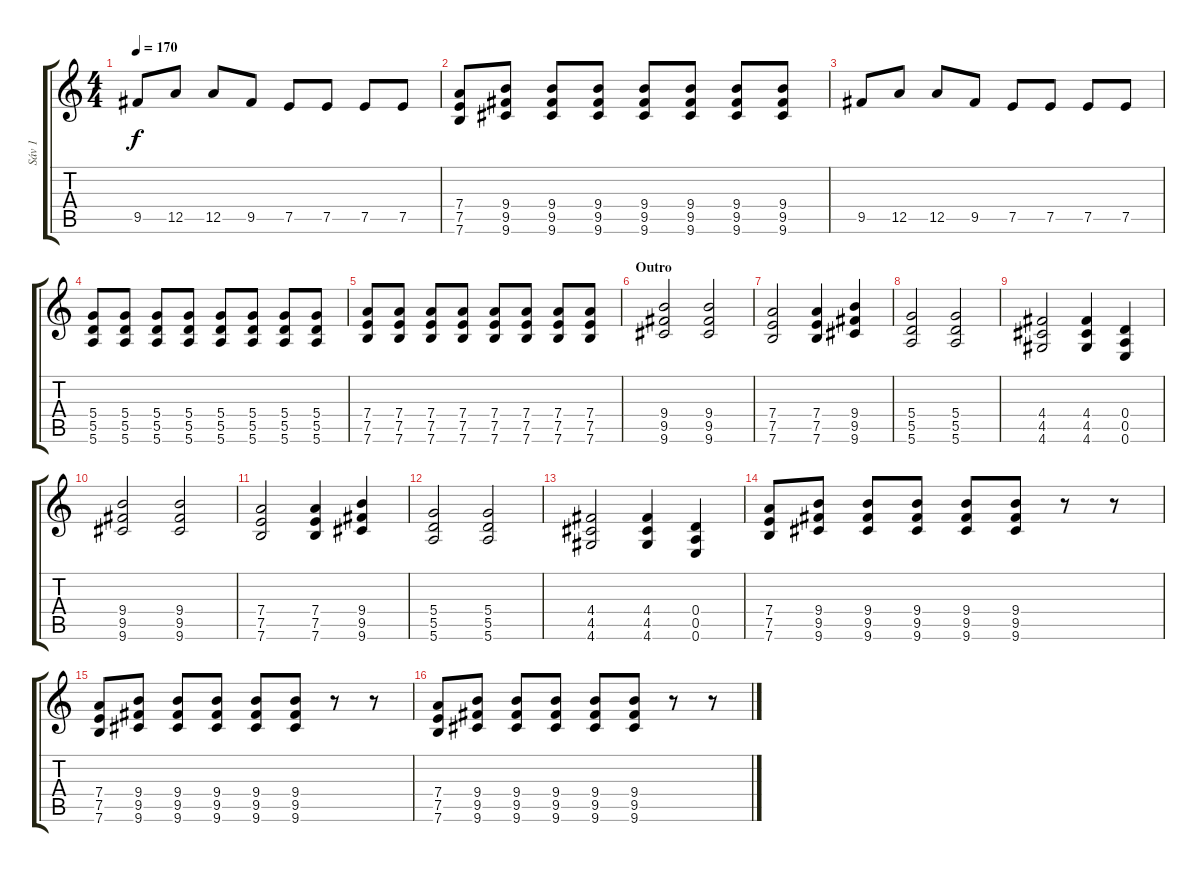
\track ("Sáv 1" "Sáv 1") {instrument overdrivenguitar}
\staff {score tabs}
\tuning (E4 B3 G3 D3 A2 E2) {hide}
\ts (4 4)
\tempo 170
\clef g2
\ks c
9.5.8{dy f} 12.5.8 12.5.8 9.5.8 7.5.8 7.5.8 7.5.8 7.5.8 |
(7.4 7.5 7.6).8 (9.4 9.5 9.6).8 (9.4 9.5 9.6).8 (9.4 9.5 9.6).8 (9.4 9.5 9.6).8 (9.4 9.5 9.6).8 (9.4 9.5 9.6).8 (9.4 9.5 9.6).8 |
9.5.8 12.5.8 12.5.8 9.5.8 7.5.8 7.5.8 7.5.8 7.5.8 |
(5.4 5.5 5.6).8 (5.4 5.5 5.6).8 (5.4 5.5 5.6).8 (5.4 5.5 5.6).8 (5.4 5.5 5.6).8 (5.4 5.5 5.6).8 (5.4 5.5 5.6).8 (5.4 5.5 5.6).8 |
(7.4 7.5 7.6).8 (7.4 7.5 7.6).8 (7.4 7.5 7.6).8 (7.4 7.5 7.6).8 (7.4 7.5 7.6).8 (7.4 7.5 7.6).8 (7.4 7.5 7.6).8 (7.4 7.5 7.6).8 |
\section ("" "Outro")
(9.4 9.5 9.6).2 (9.4 9.5 9.6).2 |
(7.4 7.5 7.6).2 (7.4 7.5 7.6).4 (9.4 9.5 9.6).4 |
(5.4 5.5 5.6).2 (5.4 5.5 5.6).2 |
(4.4 4.5 4.6).2 (4.4 4.5 4.6).4 (0.4 0.5 0.6).4 |
(9.4 9.5 9.6).2 (9.4 9.5 9.6).2 |
(7.4 7.5 7.6).2 (7.4 7.5 7.6).4 (9.4 9.5 9.6).4 |
(5.4 5.5 5.6).2 (5.4 5.5 5.6).2 |
(4.4 4.5 4.6).2 (4.4 4.5 4.6).4 (0.4 0.5 0.6).4 |
(7.4 7.5 7.6).8 (9.4 9.5 9.6).8 (9.4 9.5 9.6).8 (9.4 9.5 9.6).8 (9.4 9.5 9.6).8 (9.4 9.5 9.6).8 r.8 r.8 |
(7.4 7.5 7.6).8 (9.4 9.5 9.6).8 (9.4 9.5 9.6).8 (9.4 9.5 9.6).8 (9.4 9.5 9.6).8 (9.4 9.5 9.6).8 r.8 r.8 |
(7.4 7.5 7.6).8 (9.4 9.5 9.6).8 (9.4 9.5 9.6).8 (9.4 9.5 9.6).8 (9.4 9.5 9.6).8 (9.4 9.5 9.6).8 r.8 r.8
